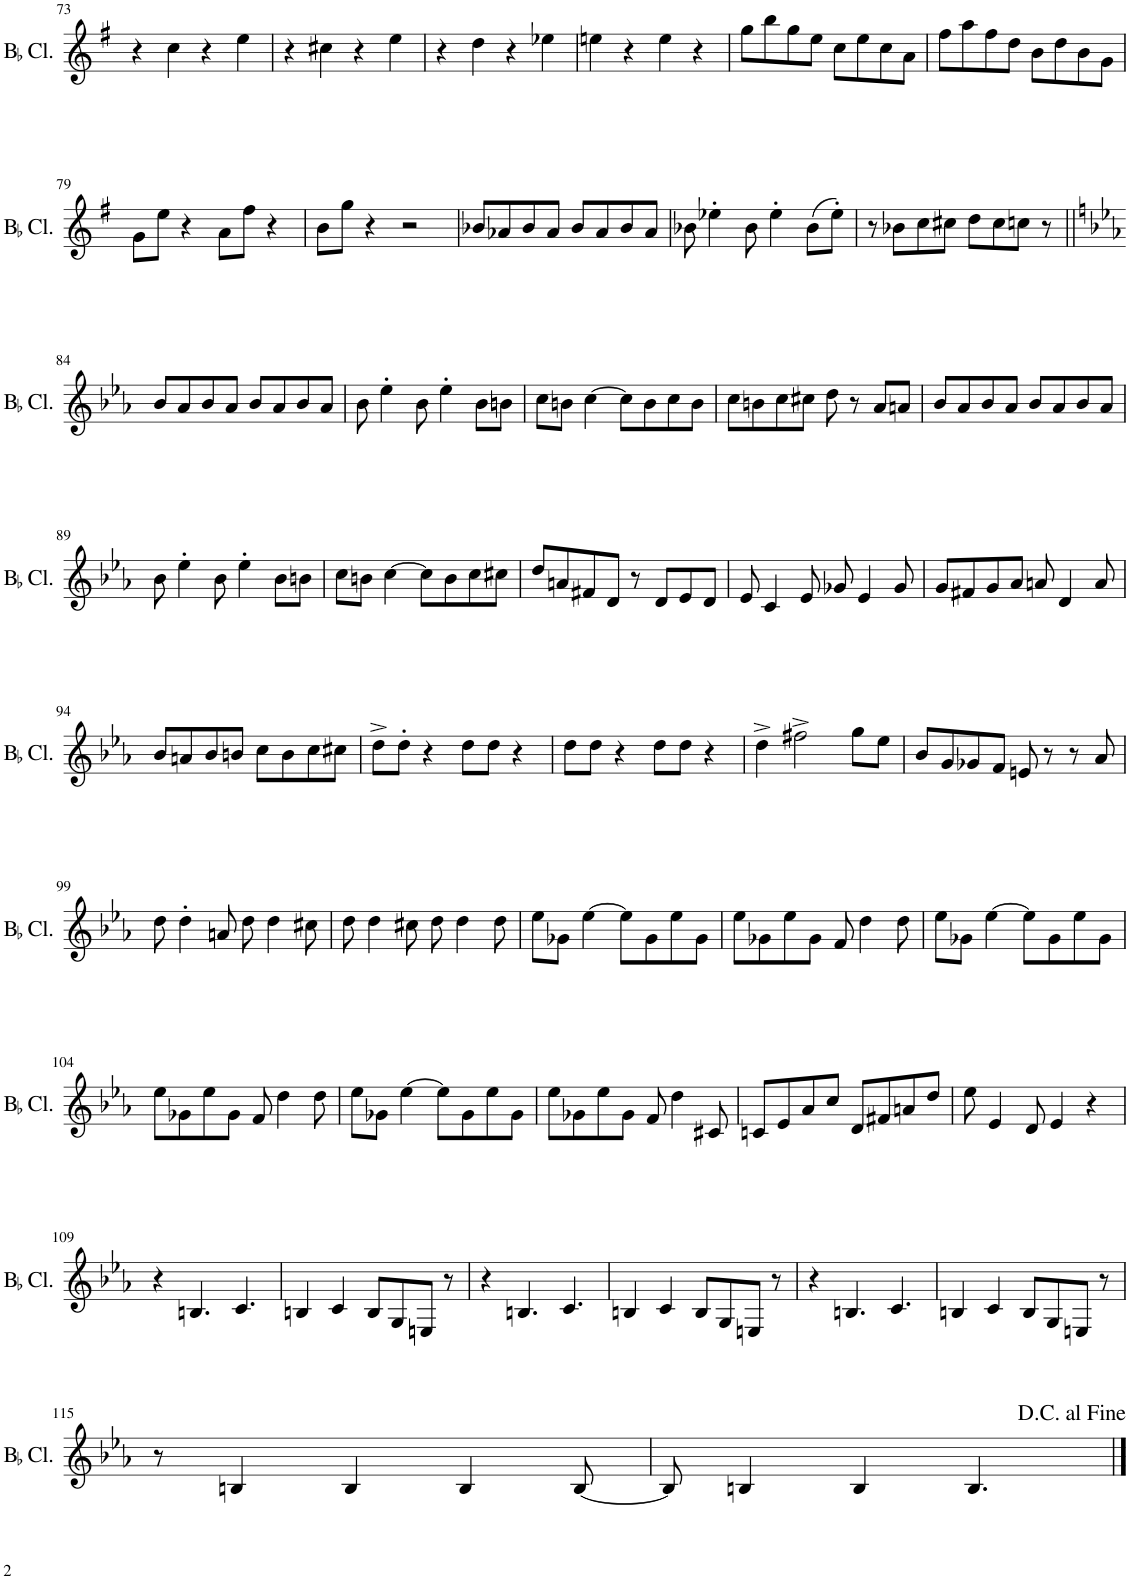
**kern
*part1
*staff1
*I"BaccidentalFlat Clarinet
*I'BaccidentalFlat Cl.
!!LO:PB:g=z
*clefG2
*Trd1c2
*k[f#]
*M4/4
*met(c|)
=73
4r
4cc\
4r
4ee\
=74
4r
4cc#X\
4r
4ee\
=75
4r
4dd\
4r
4ee-X\
=76
4een\
4r
4ee\
4r
=77
8gg\L
8bb\
8gg\
8ee\J
8cc\L
8ee\
8cc\
8a\J
=78
8ff#\L
8aa\
8ff#\
8dd\J
8b\L
8dd\
8b\
8g\J
!!LO:LB:g=z
=79
8g\L
8ee\J
4r
8a\L
8ff#\J
4r
=80
8b\L
8gg\J
4r
2r
=81
8b-X/L
8a-X/
8b-/
8a-/J
8b-/L
8a-/
8b-/
8a-/J
=82
8b-X\
4ee-X'\
8b-\
4ee-'\
(8b-\L
8ee-'\J)
=83
8r
8b-X\L
8cc\
8cc#X\J
8dd\L
8cc#\
8ccn\J
8r
!!LO:LB:g=z
=84||
*k[b-e-a-]
8b-/L
8a-/
8b-/
8a-/J
8b-/L
8a-/
8b-/
8a-/J
=85
8b-\
4ee-'\
8b-\
4ee-'\
8b-\L
8bn\J
=86
8cc\L
8bn\J
[4cc\
8cc\L]
8b\
8cc\
8b\J
=87
8cc\L
8bn\
8cc\
8cc#X\J
8dd\
8r
8a-/L
8an/J
=88
8b-/L
8a-/
8b-/
8a-/J
8b-/L
8a-/
8b-/
8a-/J
!!LO:LB:g=z
=89
8b-\
4ee-'\
8b-\
4ee-'\
8b-\L
8bn\J
=90
8cc\L
8bn\J
[4cc\
8cc\L]
8b\
8cc\
8cc#X\J
=91
8dd/L
8an/
8f#X/
8d/J
8r
8d/L
8e-/
8d/J
=92
8e-/
4c/
8e-/
8g-X/
4e-/
8g-/
=93
8g/L
8f#X/
8g/
8a-/J
8an/
4d/
8a/
!!LO:LB:g=z
=94
8b-/L
8an/
8b-/
8bn/J
8cc\L
8b\
8cc\
8cc#X\J
=95
8dd^\L
8dd'\J
4r
8dd\L
8dd\J
4r
=96
8dd\L
8dd\J
4r
8dd\L
8dd\J
4r
=97
4dd^\
2ff#X^\
8gg\L
8ee-\J
=98
8b-/L
8g/
8g-X/
8f/J
8en/
8r
8r
8a-/
!!LO:LB:g=z
=99
8dd\
4dd'\
8an/
8dd\
4dd\
8cc#X\
=100
8dd\
4dd\
8cc#X\
8dd\
4dd\
8dd\
=101
8ee-\L
8g-X\J
[4ee-\
8ee-\L]
8g-\
8ee-\
8g-\J
=102
8ee-\L
8g-X\
8ee-\
8g-\J
8f/
4dd\
8dd\
=103
8ee-\L
8g-X\J
[4ee-\
8ee-\L]
8g-\
8ee-\
8g-\J
!!LO:LB:g=z
=104
8ee-\L
8g-X\
8ee-\
8g-\J
8f/
4dd\
8dd\
=105
8ee-\L
8g-X\J
[4ee-\
8ee-\L]
8g-\
8ee-\
8g-\J
=106
8ee-\L
8g-X\
8ee-\
8g-\J
8f/
4dd\
8c#X/
=107
8cn/L
8e-/
8a-/
8cc/J
8d/L
8f#X/
8an/
8dd/J
=108
8ee-\
4e-/
8d/
4e-/
4r
!!LO:LB:g=z
=109
4r
4.Bn/
4.c/
=110
4Bn/
4c/
8B/L
8G/
8En/J
8r
=111
4r
4.Bn/
4.c/
=112
4Bn/
4c/
8B/L
8G/
8En/J
8r
=113
4r
4.Bn/
4.c/
=114
4Bn/
4c/
8B/L
8G/
8En/J
8r
!!LO:LB:g=z
=115
8r
4Bn/
4B/
4B/
[8B/
=116
8B/]
4Bn/
4B/
4.B/
==
*-
